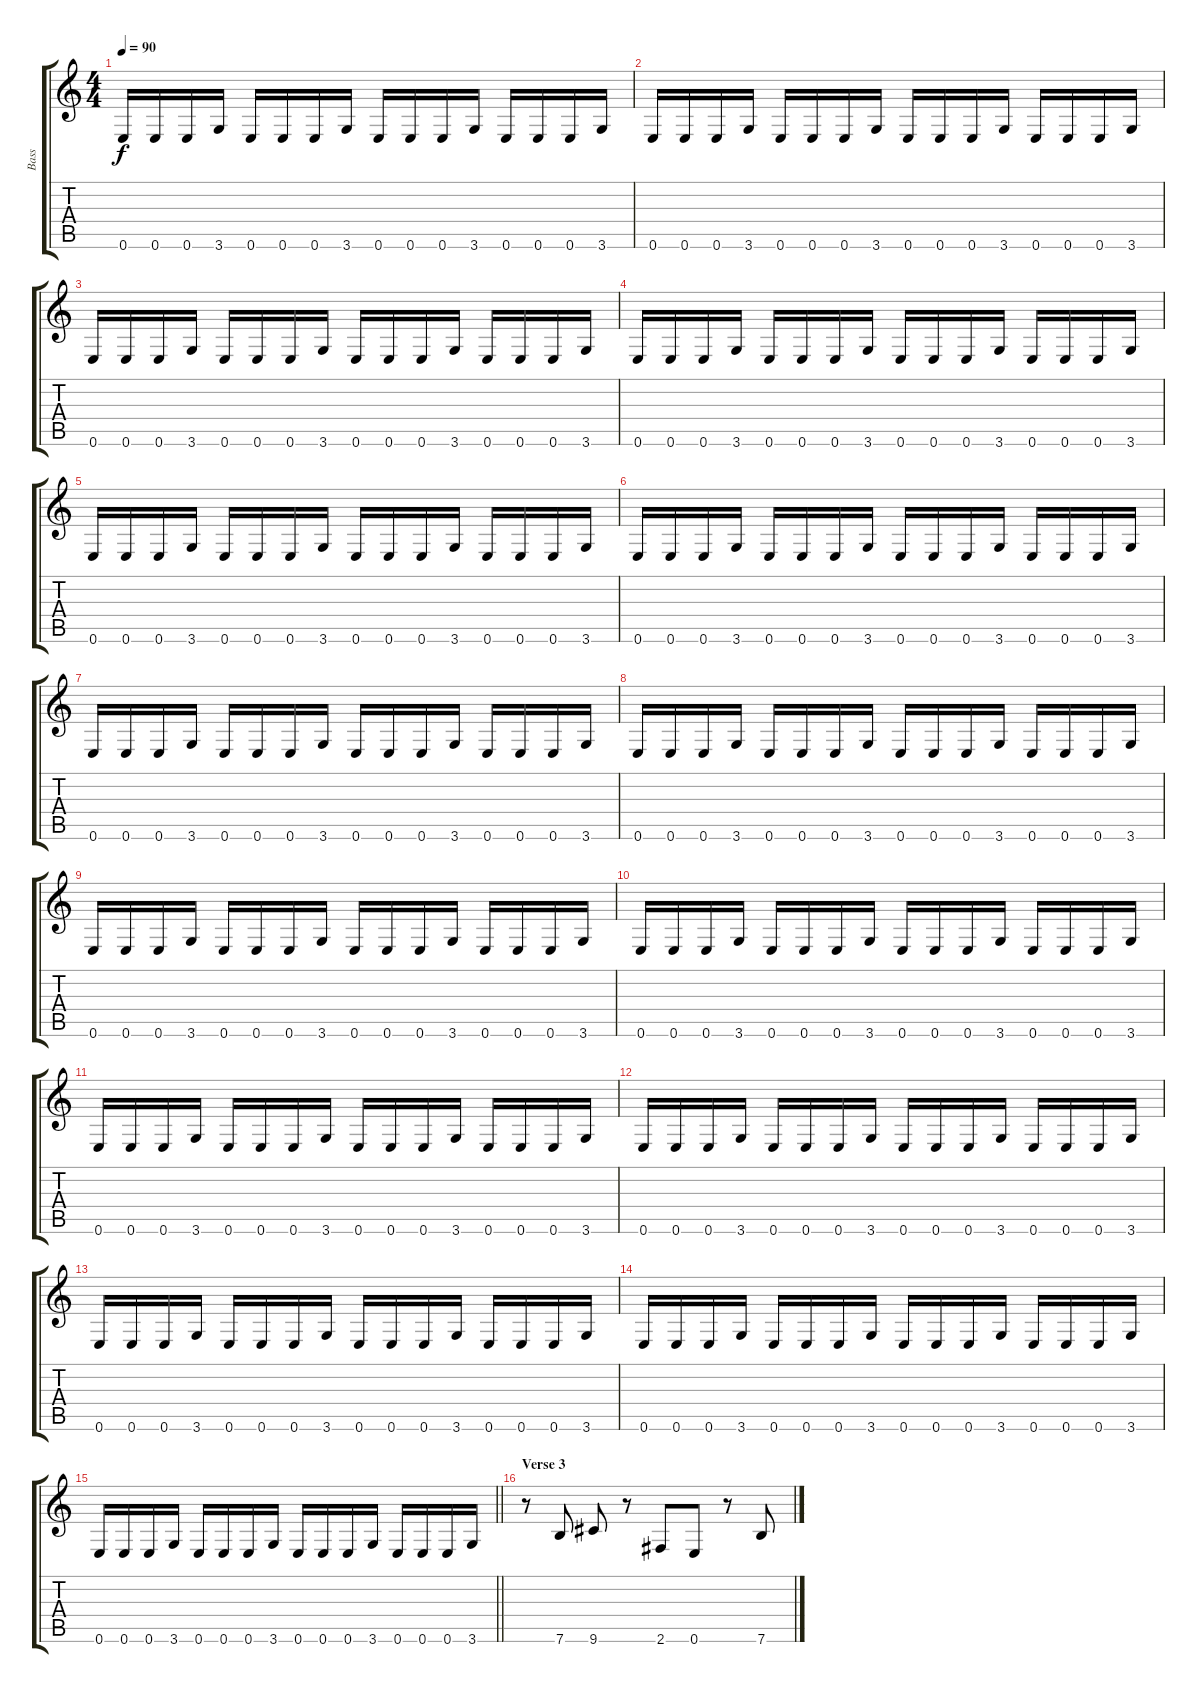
\track ("Bass" "Bass") {instrument electricbasspick}
\staff {score tabs}
\tuning (E4 B3 G3 D3 A2 E2) {hide}
\ts (4 4)
\tempo 90
\clef g2
\ks c
0.6.16{dy f} 0.6.16 0.6.16 3.6.16 0.6.16 0.6.16 0.6.16 3.6.16 0.6.16 0.6.16 0.6.16 3.6.16 0.6.16 0.6.16 0.6.16 3.6.16 |
0.6.16 0.6.16 0.6.16 3.6.16 0.6.16 0.6.16 0.6.16 3.6.16 0.6.16 0.6.16 0.6.16 3.6.16 0.6.16 0.6.16 0.6.16 3.6.16 |
0.6.16 0.6.16 0.6.16 3.6.16 0.6.16 0.6.16 0.6.16 3.6.16 0.6.16 0.6.16 0.6.16 3.6.16 0.6.16 0.6.16 0.6.16 3.6.16 |
0.6.16 0.6.16 0.6.16 3.6.16 0.6.16 0.6.16 0.6.16 3.6.16 0.6.16 0.6.16 0.6.16 3.6.16 0.6.16 0.6.16 0.6.16 3.6.16 |
0.6.16 0.6.16 0.6.16 3.6.16 0.6.16 0.6.16 0.6.16 3.6.16 0.6.16 0.6.16 0.6.16 3.6.16 0.6.16 0.6.16 0.6.16 3.6.16 |
0.6.16 0.6.16 0.6.16 3.6.16 0.6.16 0.6.16 0.6.16 3.6.16 0.6.16 0.6.16 0.6.16 3.6.16 0.6.16 0.6.16 0.6.16 3.6.16 |
0.6.16 0.6.16 0.6.16 3.6.16 0.6.16 0.6.16 0.6.16 3.6.16 0.6.16 0.6.16 0.6.16 3.6.16 0.6.16 0.6.16 0.6.16 3.6.16 |
0.6.16 0.6.16 0.6.16 3.6.16 0.6.16 0.6.16 0.6.16 3.6.16 0.6.16 0.6.16 0.6.16 3.6.16 0.6.16 0.6.16 0.6.16 3.6.16 |
0.6.16 0.6.16 0.6.16 3.6.16 0.6.16 0.6.16 0.6.16 3.6.16 0.6.16 0.6.16 0.6.16 3.6.16 0.6.16 0.6.16 0.6.16 3.6.16 |
0.6.16 0.6.16 0.6.16 3.6.16 0.6.16 0.6.16 0.6.16 3.6.16 0.6.16 0.6.16 0.6.16 3.6.16 0.6.16 0.6.16 0.6.16 3.6.16 |
0.6.16 0.6.16 0.6.16 3.6.16 0.6.16 0.6.16 0.6.16 3.6.16 0.6.16 0.6.16 0.6.16 3.6.16 0.6.16 0.6.16 0.6.16 3.6.16 |
0.6.16 0.6.16 0.6.16 3.6.16 0.6.16 0.6.16 0.6.16 3.6.16 0.6.16 0.6.16 0.6.16 3.6.16 0.6.16 0.6.16 0.6.16 3.6.16 |
0.6.16 0.6.16 0.6.16 3.6.16 0.6.16 0.6.16 0.6.16 3.6.16 0.6.16 0.6.16 0.6.16 3.6.16 0.6.16 0.6.16 0.6.16 3.6.16 |
0.6.16 0.6.16 0.6.16 3.6.16 0.6.16 0.6.16 0.6.16 3.6.16 0.6.16 0.6.16 0.6.16 3.6.16 0.6.16 0.6.16 0.6.16 3.6.16 |
\barLineRight lightlight
0.6.16 0.6.16 0.6.16 3.6.16 0.6.16 0.6.16 0.6.16 3.6.16 0.6.16 0.6.16 0.6.16 3.6.16 0.6.16 0.6.16 0.6.16 3.6.16 |
\section ("" "Verse 3")
r.8 7.6.8 9.6.8 r.8 2.6.8 0.6.8 r.8 7.6.8
